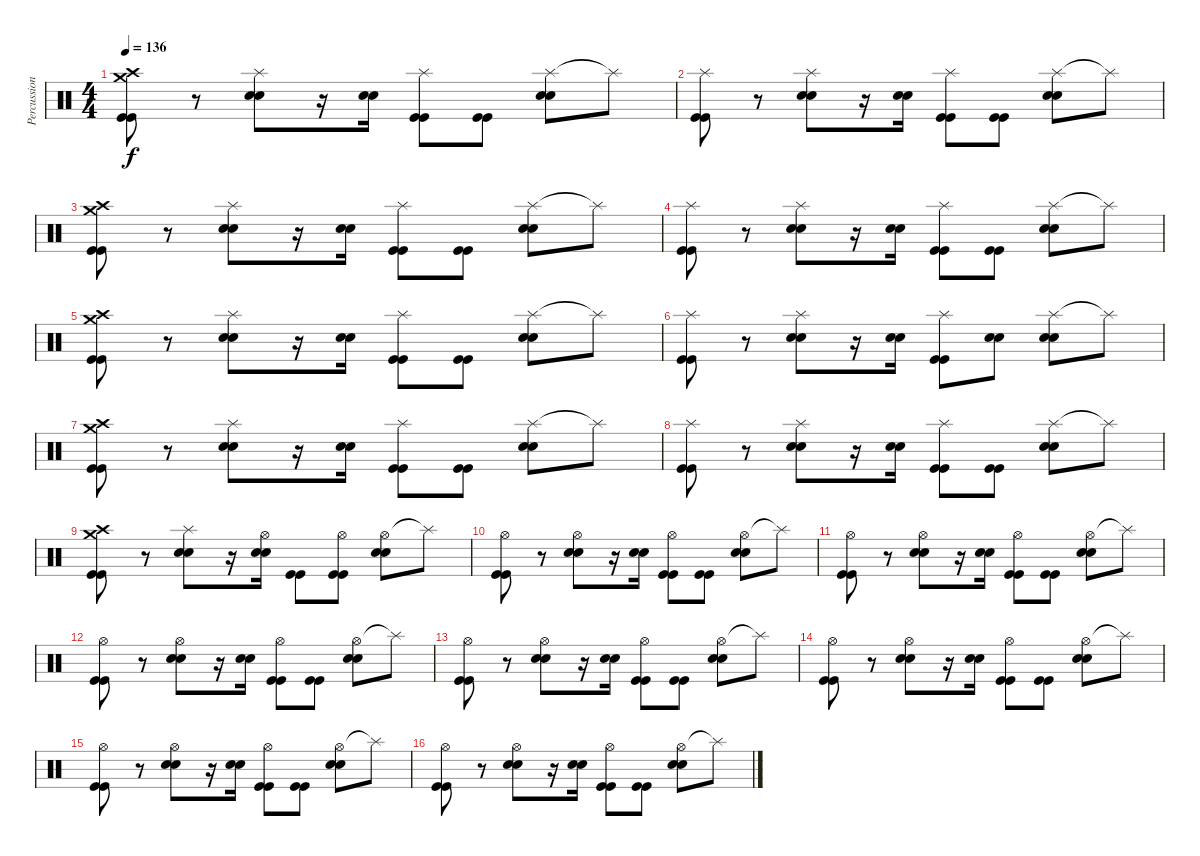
\track ("Percussions" "Percussion") {instrument percussion}
\staff {score}
\articulation defaults
\ts (4 4)
\tempo 136
\clef neutral
\ks c
("Crash medium (hit)" "Crash high (hit)" "Kick (hit)" "Kick (hit)").8{dy f} r.8 ("Splash (hit)" "Snare (hit) 2" "Snare (hit) 2").8 r.16 ("Snare (hit) 2" "Snare (hit) 2").16 ("Splash (hit)" "Kick (hit)" "Kick (hit)").8 ("Kick (hit)" "Kick (hit)").8 ("Splash (hit)" "Snare (hit) 2" "Snare (hit) 2").8 "Splash (hit)"{t}.8 |
("Splash (hit)" "Kick (hit)" "Kick (hit)").8 r.8 ("Splash (hit)" "Snare (hit) 2" "Snare (hit) 2").8 r.16 ("Snare (hit) 2" "Snare (hit) 2").16 ("Splash (hit)" "Kick (hit)" "Kick (hit)").8 ("Kick (hit)" "Kick (hit)").8 ("Splash (hit)" "Snare (hit) 2" "Snare (hit) 2").8 "Splash (hit)"{t}.8 |
("Crash medium (hit)" "Crash high (hit)" "Kick (hit)" "Kick (hit)").8 r.8 ("Splash (hit)" "Snare (hit) 2" "Snare (hit) 2").8 r.16 ("Snare (hit) 2" "Snare (hit) 2").16 ("Splash (hit)" "Kick (hit)" "Kick (hit)").8 ("Kick (hit)" "Kick (hit)").8 ("Splash (hit)" "Snare (hit) 2" "Snare (hit) 2").8 "Splash (hit)"{t}.8 |
("Splash (hit)" "Kick (hit)" "Kick (hit)").8 r.8 ("Splash (hit)" "Snare (hit) 2" "Snare (hit) 2").8 r.16 ("Snare (hit) 2" "Snare (hit) 2").16 ("Splash (hit)" "Kick (hit)" "Kick (hit)").8 ("Kick (hit)" "Kick (hit)").8 ("Splash (hit)" "Snare (hit) 2" "Snare (hit) 2").8 "Splash (hit)"{t}.8 |
("Crash medium (hit)" "Crash high (hit)" "Kick (hit)" "Kick (hit)").8 r.8 ("Splash (hit)" "Snare (hit) 2" "Snare (hit) 2").8 r.16 ("Snare (hit) 2" "Snare (hit) 2").16 ("Splash (hit)" "Kick (hit)" "Kick (hit)").8 ("Kick (hit)" "Kick (hit)").8 ("Splash (hit)" "Snare (hit) 2" "Snare (hit) 2").8 "Splash (hit)"{t}.8 |
("Splash (hit)" "Kick (hit)" "Kick (hit)").8 r.8 ("Splash (hit)" "Snare (hit) 2" "Snare (hit) 2").8 r.16 ("Snare (hit) 2" "Snare (hit) 2").16 ("Splash (hit)" "Kick (hit)" "Kick (hit)").8 ("Snare (hit) 2" "Snare (hit) 2").8 ("Splash (hit)" "Snare (hit) 2" "Snare (hit) 2").8 "Splash (hit)"{t}.8 |
("Crash medium (hit)" "Crash high (hit)" "Kick (hit)" "Kick (hit)").8 r.8 ("Splash (hit)" "Snare (hit) 2" "Snare (hit) 2").8 r.16 ("Snare (hit) 2" "Snare (hit) 2").16 ("Splash (hit)" "Kick (hit)" "Kick (hit)").8 ("Kick (hit)" "Kick (hit)").8 ("Splash (hit)" "Snare (hit) 2" "Snare (hit) 2").8 "Splash (hit)"{t}.8 |
("Splash (hit)" "Kick (hit)" "Kick (hit)").8 r.8 ("Splash (hit)" "Snare (hit) 2" "Snare (hit) 2").8 r.16 ("Snare (hit) 2" "Snare (hit) 2").16 ("Splash (hit)" "Kick (hit)" "Kick (hit)").8 ("Kick (hit)" "Kick (hit)").8 ("Splash (hit)" "Snare (hit) 2" "Snare (hit) 2").8 "Splash (hit)"{t}.8 |
("Crash medium (hit)" "Crash high (hit)" "Kick (hit)" "Kick (hit)").8 r.8 ("Splash (hit)" "Snare (hit) 2" "Snare (hit) 2").8 r.16 ("Hi-Hat (open)" "Snare (hit) 2" "Snare (hit) 2").16 ("Kick (hit)" "Kick (hit)").8 ("Hi-Hat (open)" "Kick (hit)" "Kick (hit)").8 ("Hi-Hat (open)" "Snare (hit) 2" "Snare (hit) 2").8 "Splash (hit)"{t}.8 |
("Hi-Hat (open)" "Kick (hit)" "Kick (hit)").8 r.8 ("Hi-Hat (open)" "Snare (hit) 2" "Snare (hit) 2").8 r.16 ("Snare (hit) 2" "Snare (hit) 2").16 ("Hi-Hat (open)" "Kick (hit)" "Kick (hit)").8 ("Kick (hit)" "Kick (hit)").8 ("Hi-Hat (open)" "Snare (hit) 2" "Snare (hit) 2").8 "Splash (hit)"{t}.8 |
("Hi-Hat (open)" "Kick (hit)" "Kick (hit)").8 r.8 ("Hi-Hat (open)" "Snare (hit) 2" "Snare (hit) 2").8 r.16 ("Snare (hit) 2" "Snare (hit) 2").16 ("Hi-Hat (open)" "Kick (hit)" "Kick (hit)").8 ("Kick (hit)" "Kick (hit)").8 ("Hi-Hat (open)" "Snare (hit) 2" "Snare (hit) 2").8 "Splash (hit)"{t}.8 |
("Hi-Hat (open)" "Kick (hit)" "Kick (hit)").8 r.8 ("Hi-Hat (open)" "Snare (hit) 2" "Snare (hit) 2").8 r.16 ("Snare (hit) 2" "Snare (hit) 2").16 ("Hi-Hat (open)" "Kick (hit)" "Kick (hit)").8 ("Kick (hit)" "Kick (hit)").8 ("Hi-Hat (open)" "Snare (hit) 2" "Snare (hit) 2").8 "Splash (hit)"{t}.8 |
("Hi-Hat (open)" "Kick (hit)" "Kick (hit)").8 r.8 ("Hi-Hat (open)" "Snare (hit) 2" "Snare (hit) 2").8 r.16 ("Snare (hit) 2" "Snare (hit) 2").16 ("Hi-Hat (open)" "Kick (hit)" "Kick (hit)").8 ("Kick (hit)" "Kick (hit)").8 ("Hi-Hat (open)" "Snare (hit) 2" "Snare (hit) 2").8 "Splash (hit)"{t}.8 |
("Hi-Hat (open)" "Kick (hit)" "Kick (hit)").8 r.8 ("Hi-Hat (open)" "Snare (hit) 2" "Snare (hit) 2").8 r.16 ("Snare (hit) 2" "Snare (hit) 2").16 ("Hi-Hat (open)" "Kick (hit)" "Kick (hit)").8 ("Kick (hit)" "Kick (hit)").8 ("Hi-Hat (open)" "Snare (hit) 2" "Snare (hit) 2").8 "Splash (hit)"{t}.8 |
("Hi-Hat (open)" "Kick (hit)" "Kick (hit)").8 r.8 ("Hi-Hat (open)" "Snare (hit) 2" "Snare (hit) 2").8 r.16 ("Snare (hit) 2" "Snare (hit) 2").16 ("Hi-Hat (open)" "Kick (hit)" "Kick (hit)").8 ("Kick (hit)" "Kick (hit)").8 ("Hi-Hat (open)" "Snare (hit) 2" "Snare (hit) 2").8 "Splash (hit)"{t}.8 |
("Hi-Hat (open)" "Kick (hit)" "Kick (hit)").8 r.8 ("Hi-Hat (open)" "Snare (hit) 2" "Snare (hit) 2").8 r.16 ("Snare (hit) 2" "Snare (hit) 2").16 ("Hi-Hat (open)" "Kick (hit)" "Kick (hit)").8 ("Kick (hit)" "Kick (hit)").8 ("Hi-Hat (open)" "Snare (hit) 2" "Snare (hit) 2").8 "Splash (hit)"{t}.8
